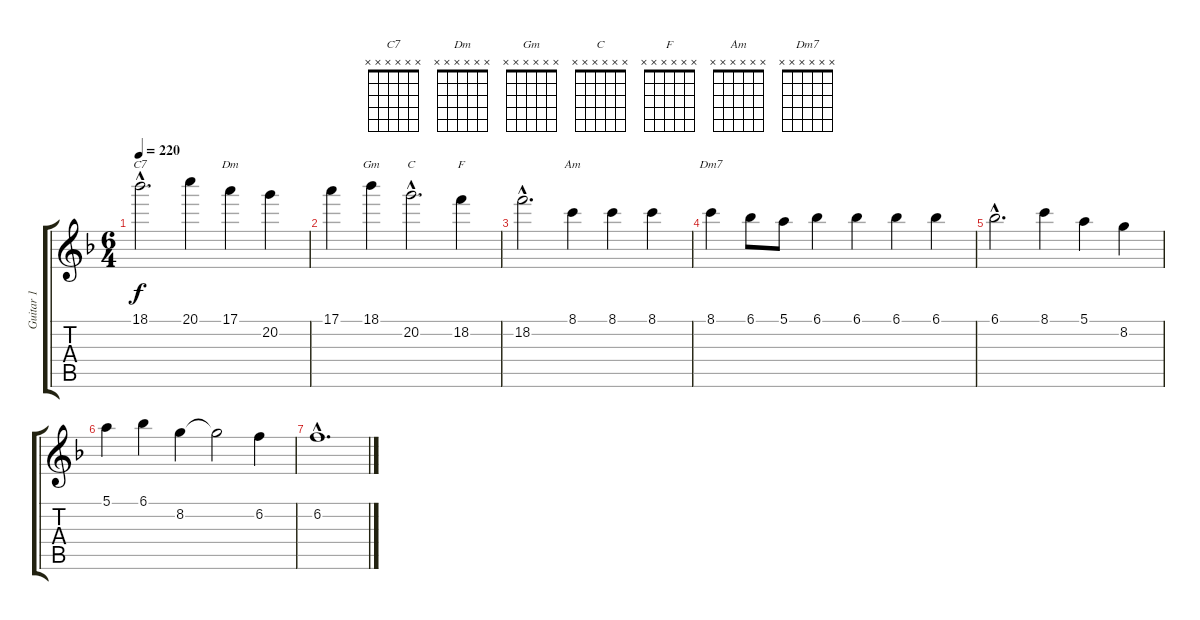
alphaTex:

\track ("Guitar 1" "Guitar 1") {instrument overdrivenguitar}
\staff {score tabs}
\tuning (E4 B3 G3 D3 A2 E2) {hide}
\chord ("C7" x x x x x x)
\chord ("Dm" x x x x x x)
\chord ("Gm" x x x x x x)
\chord ("C" x x x x x x)
\chord ("F" x x x x x x)
\chord ("Am" x x x x x x)
\chord ("Dm7" x x x x x x)
\ts (6 4)
\tempo 220
\clef g2
\ks f
18.1{hac}.2{d ch "C7" dy f} 20.1.4 17.1.4{ch "Dm"} 20.2.4 |
17.1.4 18.1.4{ch "Gm"} 20.2{hac}.2{d ch "C"} 18.2.4{ch "F"} |
18.2{hac}.2{d} 8.1.4{ch "Am"} 8.1.4 8.1.4 |
8.1.4{ch "Dm7"} 6.1.8 5.1.8 6.1.4 6.1.4 6.1.4 6.1.4 |
6.1{hac}.2{d} 8.1.4 5.1.4 8.2.4 |
5.1.4 6.1.4 8.2.4 8.2{t}.2 6.2.4 |
6.2{hac}.1{d}
